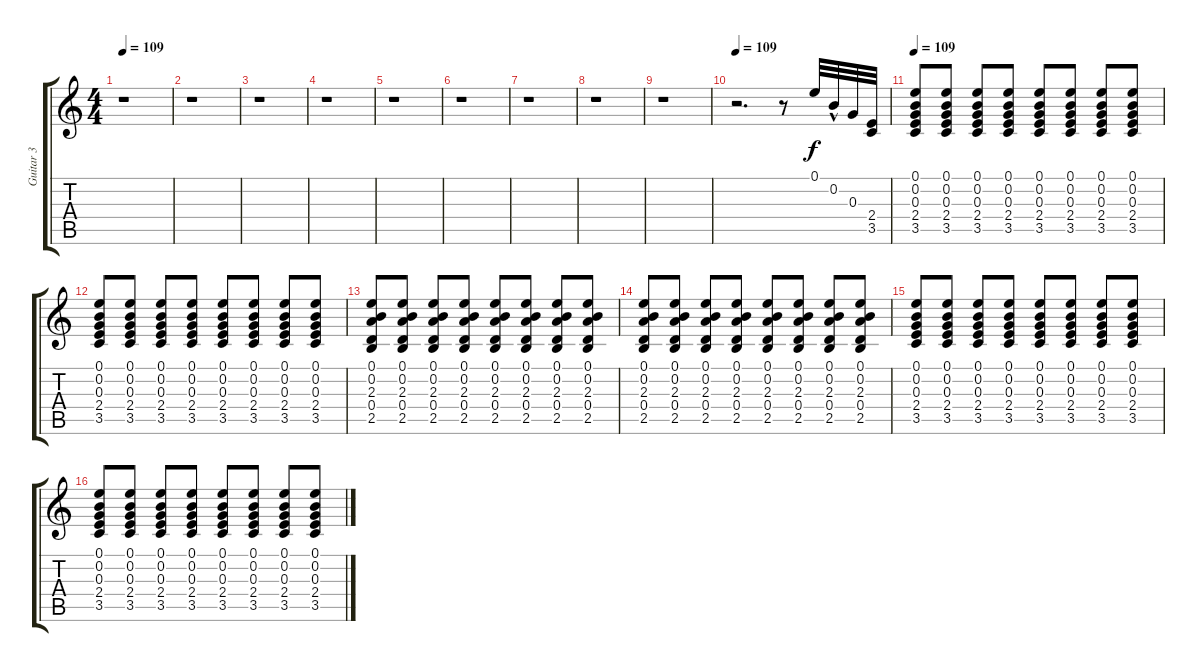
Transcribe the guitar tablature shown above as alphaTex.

\track ("Guitar 3" "Guitar 3") {instrument distortionguitar}
\staff {score tabs}
\tuning (E4 B3 G3 D3 A2 E2) {hide}
\ts (4 4)
\tempo 109
\tempo 75
\tempo 109
\clef g2
\ks c
r.1{dy f instrument distortionguitar} |
r.1 |
r.1 |
r.1 |
r.1 |
r.1 |
r.1 |
r.1 |
r.1 |
\tempo 109
r.2{d} r.8 0.1.32 0.2{hac}.32 0.3.32 (2.4 3.5).32 |
\tempo 109
(0.1 0.2 0.3 2.4 3.5).8 (0.1 0.2 0.3 2.4 3.5).8 (0.1 0.2 0.3 2.4 3.5).8 (0.1 0.2 0.3 2.4 3.5).8 (0.1 0.2 0.3 2.4 3.5).8 (0.1 0.2 0.3 2.4 3.5).8 (0.1 0.2 0.3 2.4 3.5).8 (0.1 0.2 0.3 2.4 3.5).8 |
(0.1 0.2 0.3 2.4 3.5).8 (0.1 0.2 0.3 2.4 3.5).8 (0.1 0.2 0.3 2.4 3.5).8 (0.1 0.2 0.3 2.4 3.5).8 (0.1 0.2 0.3 2.4 3.5).8 (0.1 0.2 0.3 2.4 3.5).8 (0.1 0.2 0.3 2.4 3.5).8 (0.1 0.2 0.3 2.4 3.5).8 |
(0.1 0.2 2.3 0.4 2.5).8 (0.1 0.2 2.3 0.4 2.5).8 (0.1 0.2 2.3 0.4 2.5).8 (0.1 0.2 2.3 0.4 2.5).8 (0.1 0.2 2.3 0.4 2.5).8 (0.1 0.2 2.3 0.4 2.5).8 (0.1 0.2 2.3 0.4 2.5).8 (0.1 0.2 2.3 0.4 2.5).8 |
(0.1 0.2 2.3 0.4 2.5).8 (0.1 0.2 2.3 0.4 2.5).8 (0.1 0.2 2.3 0.4 2.5).8 (0.1 0.2 2.3 0.4 2.5).8 (0.1 0.2 2.3 0.4 2.5).8 (0.1 0.2 2.3 0.4 2.5).8 (0.1 0.2 2.3 0.4 2.5).8 (0.1 0.2 2.3 0.4 2.5).8 |
(0.1 0.2 0.3 2.4 3.5).8 (0.1 0.2 0.3 2.4 3.5).8 (0.1 0.2 0.3 2.4 3.5).8 (0.1 0.2 0.3 2.4 3.5).8 (0.1 0.2 0.3 2.4 3.5).8 (0.1 0.2 0.3 2.4 3.5).8 (0.1 0.2 0.3 2.4 3.5).8 (0.1 0.2 0.3 2.4 3.5).8 |
(0.1 0.2 0.3 2.4 3.5).8 (0.1 0.2 0.3 2.4 3.5).8 (0.1 0.2 0.3 2.4 3.5).8 (0.1 0.2 0.3 2.4 3.5).8 (0.1 0.2 0.3 2.4 3.5).8 (0.1 0.2 0.3 2.4 3.5).8 (0.1 0.2 0.3 2.4 3.5).8 (0.1 0.2 0.3 2.4 3.5).8
